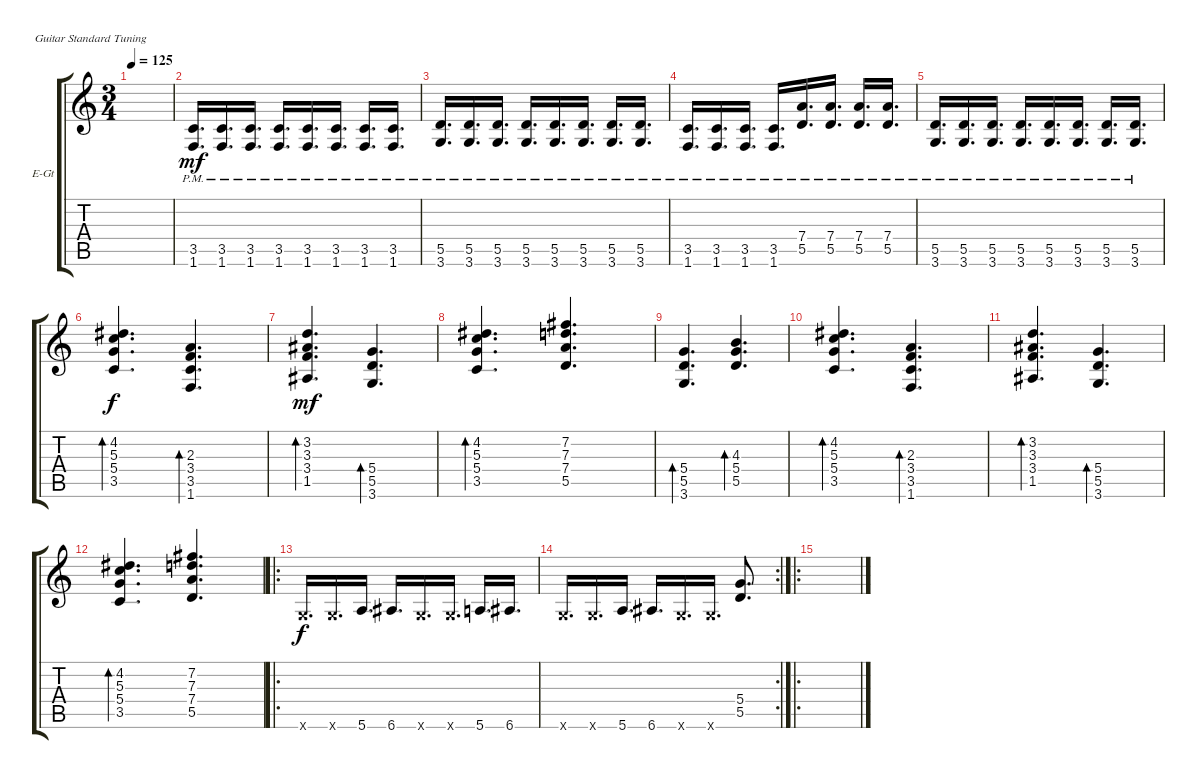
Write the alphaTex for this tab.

\defaultSystemsLayout 4
\bracketExtendMode groupsimilarinstruments
\firstSystemTrackNameOrientation horizontal
\otherSystemsTrackNameOrientation horizontal
\track ("Electric Guitar" "E-Gt") {instrument overdrivenguitar}
\staff {score tabs}
\tuning (E4 B3 G3 D3 A2 E2)
\ts (3 4)
\tempo 125
\clef g2
\ks c
|
(3.5{pm} 1.6{pm}).16{d dy mf} (3.5{pm} 1.6{pm}).16{d} (3.5{pm} 1.6{pm}).16{d} (3.5{pm} 1.6{pm}).16{d} (3.5{pm} 1.6{pm}).16{d} (3.5{pm} 1.6{pm}).16{d} (3.5{pm} 1.6{pm}).16{d} (3.5{pm} 1.6{pm}).16{d} |
(5.5{pm} 3.6{pm}).16{d} (5.5{pm} 3.6{pm}).16{d} (5.5{pm} 3.6{pm}).16{d} (5.5{pm} 3.6{pm}).16{d} (5.5{pm} 3.6{pm}).16{d} (5.5{pm} 3.6{pm}).16{d} (5.5{pm} 3.6{pm}).16{d} (5.5{pm} 3.6{pm}).16{d} |
(3.5{pm} 1.6{pm}).16{d} (3.5{pm} 1.6{pm}).16{d} (3.5{pm} 1.6{pm}).16{d} (3.5{pm} 1.6{pm}).16{d} (5.5{pm} 7.4{pm}).16{d} (5.5{pm} 7.4{pm}).16{d} (5.5{pm} 7.4{pm}).16{d} (5.5{pm} 7.4{pm}).16{d} |
(5.5{pm} 3.6{pm}).16{d} (5.5{pm} 3.6{pm}).16{d} (5.5{pm} 3.6{pm}).16{d} (5.5{pm} 3.6{pm}).16{d} (5.5{pm} 3.6{pm}).16{d} (5.5{pm} 3.6{pm}).16{d} (5.5{pm} 3.6{pm}).16{d} (5.5{pm} 3.6{pm}).16{d} |
(3.5 5.4 5.3 4.2).4{d bd 108 dy f} (3.5 1.6 3.4 2.3).4{d bd 108} |
(1.5 3.4 3.3 3.2).4{d bd 108 dy mf} (5.5 3.6 5.4).4{d bd 108} |
(3.5 5.4 5.3 4.2).4{d bd 108} (5.5 7.4 7.3 7.2).4{d} |
(5.5 3.6 5.4).4{d bd 108} (5.5 5.4 4.3).4{d bd 105} |
(3.5 5.4 5.3 4.2).4{d bd 108} (3.5 1.6 3.4 2.3).4{d bd 108} |
(1.5 3.4 3.3 3.2).4{d bd 108} (5.5 3.6 5.4).4{d bd 108} |
(3.5 5.4 5.3 4.2).4{d bd 108} (5.5 7.4 7.3 7.2).4{d} |
\ro
3.6{x}.16{d dy f} 3.6{x}.16{d} 5.6.16{d} 6.6.16{d} 3.6{x}.16{d} 3.6{x}.16{d} 5.6.16{d} 6.6.16{d} |
\rc 2
3.6{x}.16{d} 3.6{x}.16{d} 5.6.16{d} 6.6.16{d} 3.6{x}.16{d} 3.6{x}.16{d} (5.5 5.4).8{d} |
\ro
